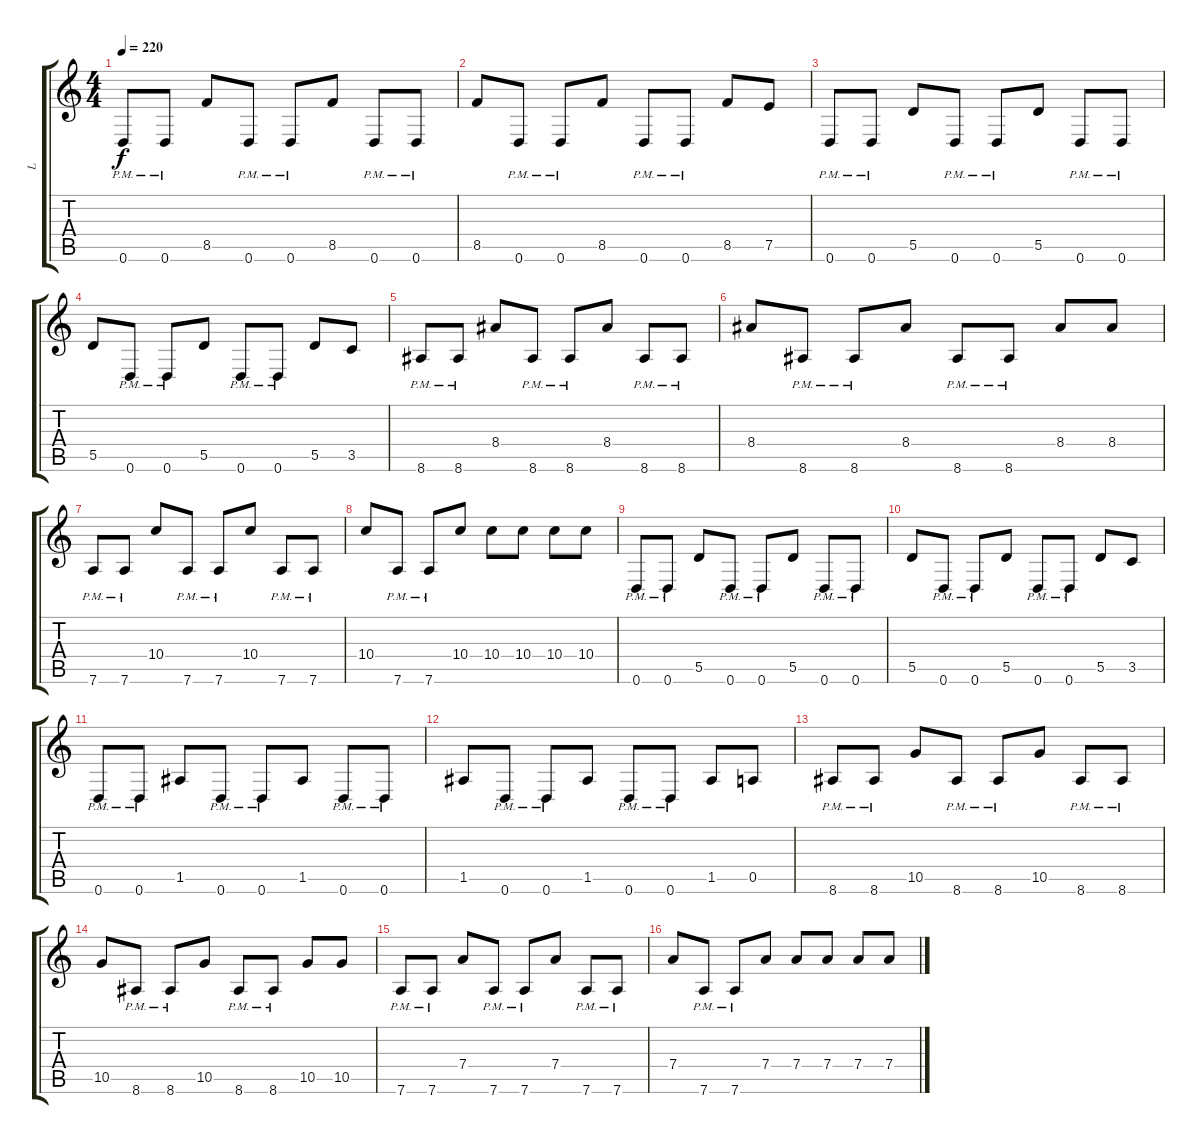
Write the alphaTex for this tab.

\track ("L" "L") {instrument distortionguitar}
\staff {score tabs}
\tuning (E4 B3 G3 D3 A2 D2) {hide}
\ts (4 4)
\tempo 220
\clef g2
\ks c
0.6{pm}.8{dy f} 0.6{pm}.8 8.5.8 0.6{pm}.8 0.6{pm}.8 8.5.8 0.6{pm}.8 0.6{pm}.8 |
8.5.8 0.6{pm}.8 0.6{pm}.8 8.5.8 0.6{pm}.8 0.6{pm}.8 8.5.8 7.5.8 |
0.6{pm}.8 0.6{pm}.8 5.5.8 0.6{pm}.8 0.6{pm}.8 5.5.8 0.6{pm}.8 0.6{pm}.8 |
5.5.8 0.6{pm}.8 0.6{pm}.8 5.5.8 0.6{pm}.8 0.6{pm}.8 5.5.8 3.5.8 |
8.6{pm}.8 8.6{pm}.8 8.4.8 8.6{pm}.8 8.6{pm}.8 8.4.8 8.6{pm}.8 8.6{pm}.8 |
8.4.8 8.6{pm}.8 8.6{pm}.8 8.4.8 8.6{pm}.8 8.6{pm}.8 8.4.8 8.4.8 |
7.6{pm}.8 7.6{pm}.8 10.4.8 7.6{pm}.8 7.6{pm}.8 10.4.8 7.6{pm}.8 7.6{pm}.8 |
10.4.8 7.6{pm}.8 7.6{pm}.8 10.4.8 10.4.8 10.4.8 10.4.8 10.4.8 |
0.6{pm}.8 0.6{pm}.8 5.5.8 0.6{pm}.8 0.6{pm}.8 5.5.8 0.6{pm}.8 0.6{pm}.8 |
5.5.8 0.6{pm}.8 0.6{pm}.8 5.5.8 0.6{pm}.8 0.6{pm}.8 5.5.8 3.5.8 |
0.6{pm}.8 0.6{pm}.8 1.5.8 0.6{pm}.8 0.6{pm}.8 1.5.8 0.6{pm}.8 0.6{pm}.8 |
1.5.8 0.6{pm}.8 0.6{pm}.8 1.5.8 0.6{pm}.8 0.6{pm}.8 1.5.8 0.5.8 |
8.6{pm}.8 8.6{pm}.8 10.5.8 8.6{pm}.8 8.6{pm}.8 10.5.8 8.6{pm}.8 8.6{pm}.8 |
10.5.8 8.6{pm}.8 8.6{pm}.8 10.5.8 8.6{pm}.8 8.6{pm}.8 10.5.8 10.5.8 |
7.6{pm}.8 7.6{pm}.8 7.4.8 7.6{pm}.8 7.6{pm}.8 7.4.8 7.6{pm}.8 7.6{pm}.8 |
7.4.8 7.6{pm}.8 7.6{pm}.8 7.4.8 7.4.8 7.4.8 7.4.8 7.4.8
